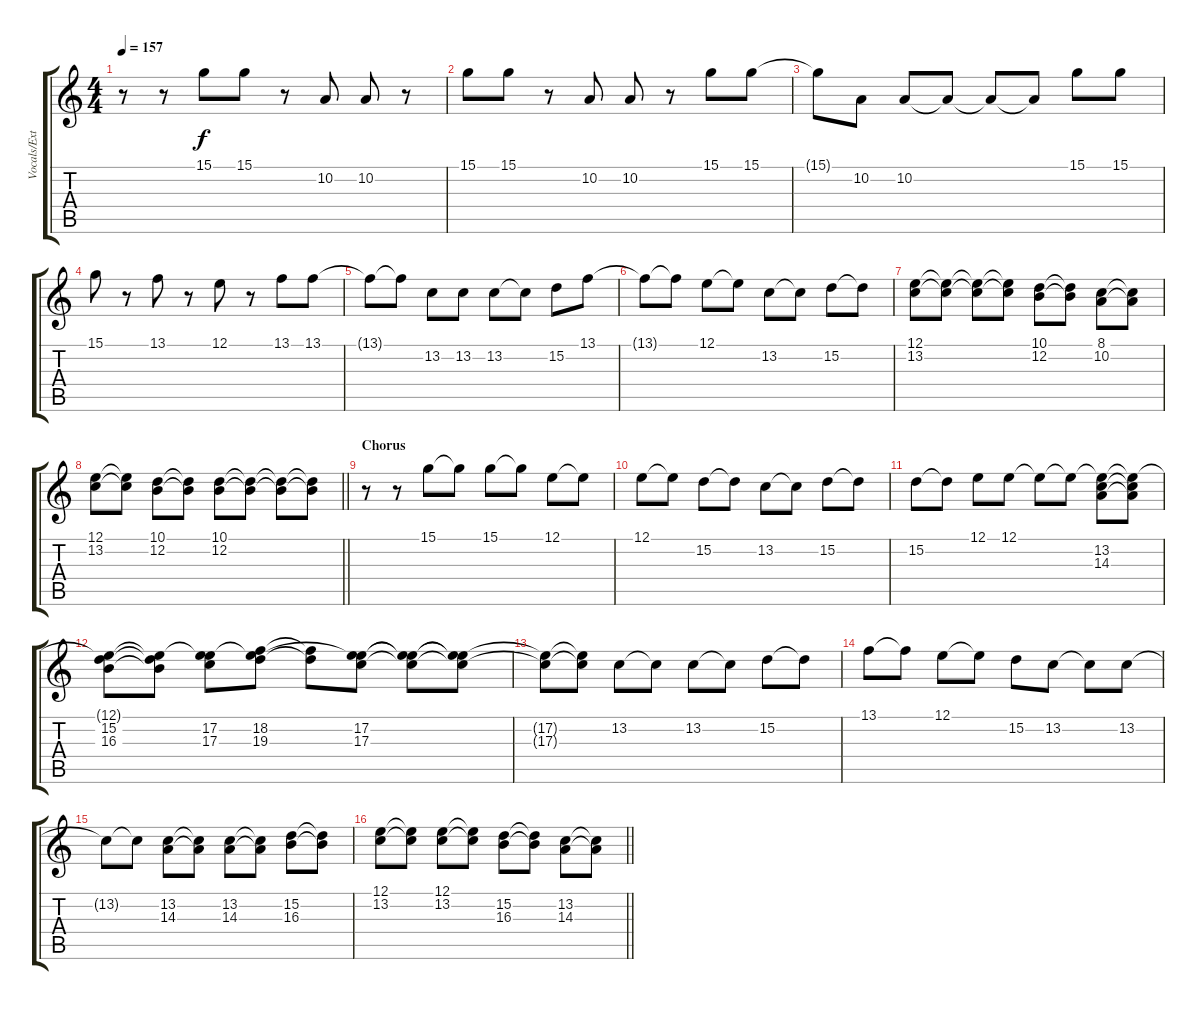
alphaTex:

\track ("Vocals/Extra guitar" "Vocals/Ext") {instrument lead2sawtooth}
\staff {score tabs}
\tuning (E4 B3 G3 D3 A2 D2) {hide}
\ts (4 4)
\tempo 157
\clef g2
\ks c
r.8{dy f} r.8 15.1.8 15.1.8 r.8 10.2.8 10.2.8 r.8 |
15.1.8 15.1.8 r.8 10.2.8 10.2.8 r.8 15.1.8 15.1.8 |
15.1{t}.8 10.2.8 10.2.8 10.2{t}.8 10.2{t}.8 10.2{t}.8 15.1.8 15.1.8 |
15.1.8 r.8 13.1.8 r.8 12.1.8 r.8 13.1.8 13.1.8 |
13.1{t}.8 13.1{t}.8 13.2.8 13.2.8 13.2.8 13.2{t}.8 15.2.8 13.1.8 |
13.1{t}.8 13.1{t}.8 12.1.8 12.1{t}.8 13.2.8 13.2{t}.8 15.2.8 15.2{t}.8 |
(12.1 13.2).8 (12.1{t} 13.2{t}).8 (12.1{t} 13.2{t}).8 (12.1{t} 13.2{t}).8 (10.1 12.2).8 (10.1{t} 12.2{t}).8 (8.1 10.2).8 (8.1{t} 10.2{t}).8 |
\barLineRight lightlight
(12.1 13.2).8 (12.1{t} 13.2{t}).8 (10.1 12.2).8 (10.1{t} 12.2{t}).8 (10.1 12.2).8 (10.1{t} 12.2{t}).8 (10.1{t} 12.2{t}).8 (10.1{t} 12.2{t}).8 |
\section ("" "Chorus")
r.8 r.8 15.1.8 15.1{t}.8 15.1.8 15.1{t}.8 12.1.8 12.1{t}.8 |
12.1.8 12.1{t}.8 15.2.8 15.2{t}.8 13.2.8 13.2{t}.8 15.2.8 15.2{t}.8 |
15.2.8 15.2{t}.8 12.1.8 12.1.8 12.1{t}.8 12.1{t}.8 (12.1{t} 13.2 14.3).8 (12.1{t} 13.2{t} 14.3{t}).8 |
(12.1{t} 15.2 16.3).8 (12.1{t} 15.2{t} 16.3{t}).8 (12.1{t} 17.2 17.3).8 (12.1{t} 18.2 19.3).8 (18.2{t} 19.3{t}).8 (12.1{t} 17.2 17.3).8 (12.1{t} 17.2{t} 17.3{t}).8 (12.1{t} 17.2{t} 17.3{t}).8 |
(17.2{t} 17.3{t}).8 (17.2{t} 17.3{t}).8 13.2.8 13.2{t}.8 13.2.8 13.2{t}.8 15.2.8 15.2{t}.8 |
13.1.8 13.1{t}.8 12.1.8 12.1{t}.8 15.2.8 13.2.8 13.2{t}.8 13.2.8 |
13.2{t}.8 13.2{t}.8 (13.2 14.3).8 (13.2{t} 14.3{t}).8 (13.2 14.3).8 (13.2{t} 14.3{t}).8 (15.2 16.3).8 (15.2{t} 16.3{t}).8 |
\barLineRight lightlight
(12.1 13.2).8 (12.1{t} 13.2{t}).8 (12.1 13.2).8 (12.1{t} 13.2{t}).8 (15.2 16.3).8 (15.2{t} 16.3{t}).8 (13.2 14.3).8 (13.2{t} 14.3{t}).8
